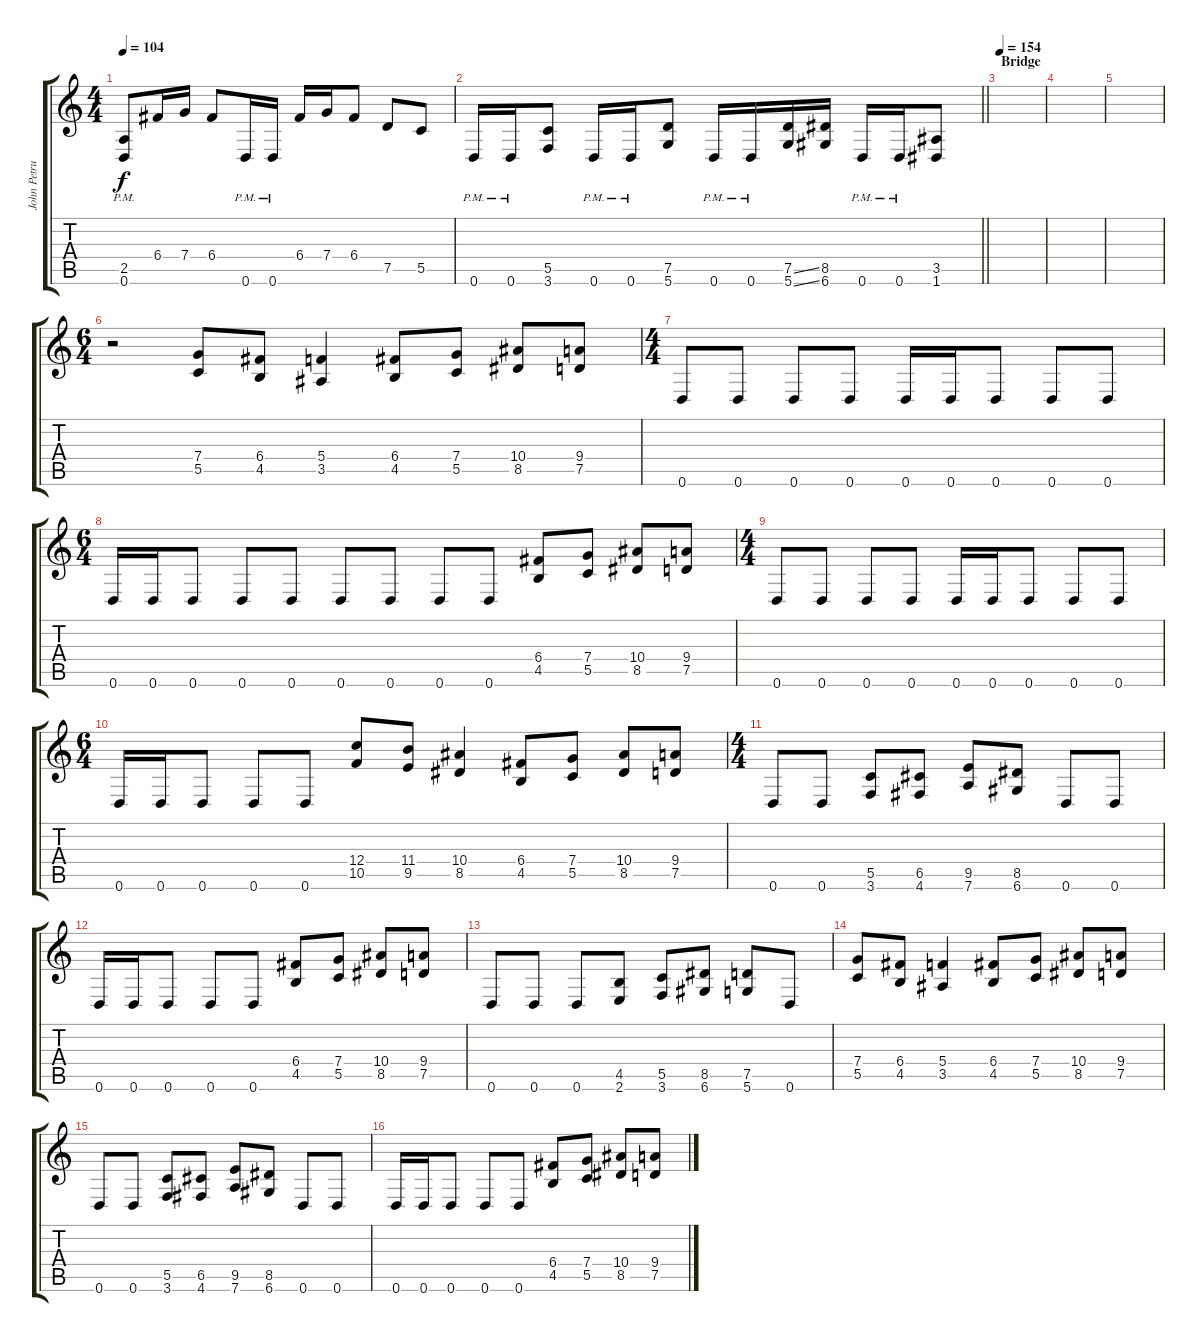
\track ("John Petrucci Rhythm" "John Petru") {instrument electricguitarjazz}
\staff {score tabs}
\tuning (D4 A3 F3 C3 G2 D2) {hide}
\ts (4 4)
\tempo 104
\clef g2
\ks c
(2.5 0.6{pm}).8{dy f} 6.4.16 7.4.16 6.4.8 0.6{pm}.16 0.6{pm}.16 6.4.16 7.4.16 6.4.8 7.5.8 5.5.8 |
\barLineRight lightlight
0.6{pm}.16 0.6{pm}.16 (5.5 3.6).8 0.6{pm}.16 0.6{pm}.16 (7.5 5.6).8 0.6{pm}.16 0.6{pm}.16 (7.5{ss} 5.6{ss}).16 (8.5 6.6).16 0.6{pm}.16 0.6{pm}.16 (3.5 1.6).8 |
\section ("" "Bridge")
\tempo 154
|
|
|
\ts (6 4)
r.2 (7.4 5.5).8 (6.4 4.5).8 (5.4 3.5).4 (6.4 4.5).8 (7.4 5.5).8 (10.4 8.5).8 (9.4 7.5).8 |
\ts (4 4)
0.6.8 0.6.8 0.6.8 0.6.8 0.6.16 0.6.16 0.6.8 0.6.8 0.6.8 |
\ts (6 4)
0.6.16 0.6.16 0.6.8 0.6.8 0.6.8 0.6.8 0.6.8 0.6.8 0.6.8 (6.4 4.5).8 (7.4 5.5).8 (10.4 8.5).8 (9.4 7.5).8 |
\ts (4 4)
0.6.8 0.6.8 0.6.8 0.6.8 0.6.16 0.6.16 0.6.8 0.6.8 0.6.8 |
\ts (6 4)
0.6.16 0.6.16 0.6.8 0.6.8 0.6.8 (12.4 10.5).8 (11.4 9.5).8 (10.4 8.5).4 (6.4 4.5).8 (7.4 5.5).8 (10.4 8.5).8 (9.4 7.5).8 |
\ts (4 4)
0.6.8 0.6.8 (5.5 3.6).8 (6.5 4.6).8 (9.5 7.6).8 (8.5 6.6).8 0.6.8 0.6.8 |
0.6.16 0.6.16 0.6.8 0.6.8 0.6.8 (6.4 4.5).8 (7.4 5.5).8 (10.4 8.5).8 (9.4 7.5).8 |
0.6.8 0.6.8 0.6.8 (4.5 2.6).8 (5.5 3.6).8 (8.5 6.6).8 (7.5 5.6).8 0.6.8 |
(7.4 5.5).8 (6.4 4.5).8 (5.4 3.5).4 (6.4 4.5).8 (7.4 5.5).8 (10.4 8.5).8 (9.4 7.5).8 |
0.6.8 0.6.8 (5.5 3.6).8 (6.5 4.6).8 (9.5 7.6).8 (8.5 6.6).8 0.6.8 0.6.8 |
0.6.16 0.6.16 0.6.8 0.6.8 0.6.8 (6.4 4.5).8 (7.4 5.5).8 (10.4 8.5).8 (9.4 7.5).8
